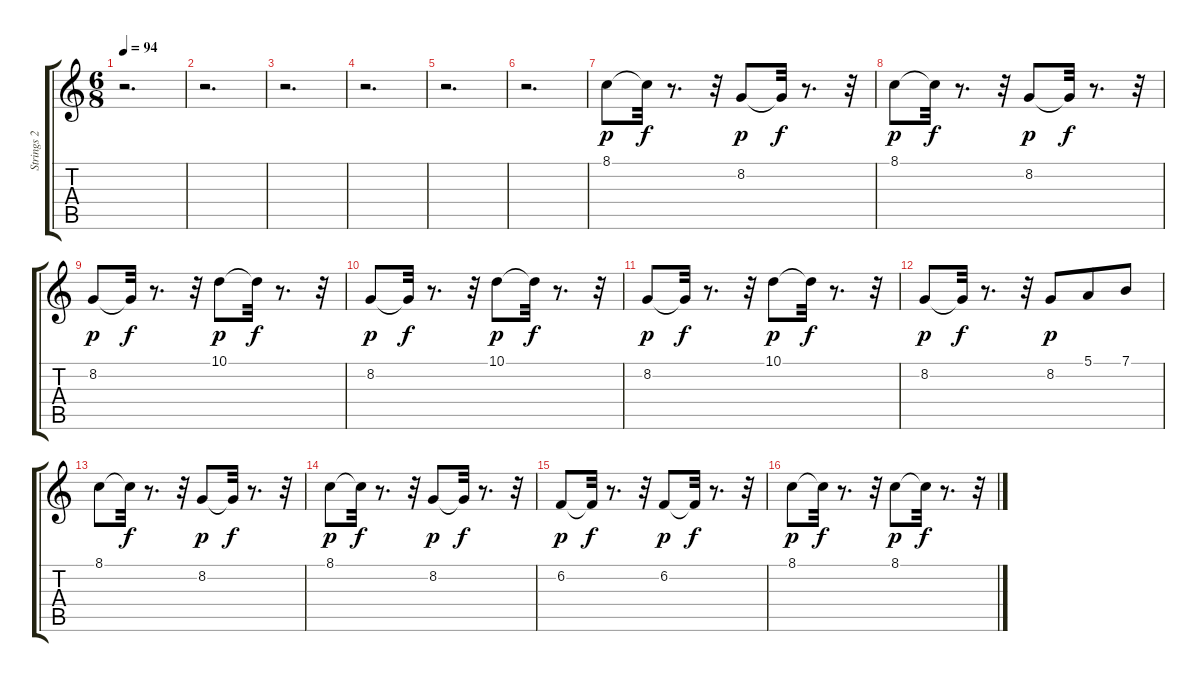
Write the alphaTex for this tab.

\track ("Strings 2" "Strings 2") {instrument stringensemble1}
\staff {score tabs}
\tuning (E4 B3 G3 D3 A2 E2) {hide}
\ts (6 8)
\tempo 94
\clef g2
\ks c
r.2{d dy p} |
r.2{d} |
r.2{d} |
r.2{d} |
r.2{d} |
r.2{d} |
8.1.8 8.1{t}.32{dy f} r.8{d} r.32 8.2.8{dy p} 8.2{t}.32{dy f} r.8{d} r.32 |
8.1.8{dy p} 8.1{t}.32{dy f} r.8{d} r.32 8.2.8{dy p} 8.2{t}.32{dy f} r.8{d} r.32 |
8.2.8{dy p} 8.2{t}.32{dy f} r.8{d} r.32 10.1.8{dy p} 10.1{t}.32{dy f} r.8{d} r.32 |
8.2.8{dy p} 8.2{t}.32{dy f} r.8{d} r.32 10.1.8{dy p} 10.1{t}.32{dy f} r.8{d} r.32 |
8.2.8{dy p} 8.2{t}.32{dy f} r.8{d} r.32 10.1.8{dy p} 10.1{t}.32{dy f} r.8{d} r.32 |
8.2.8{dy p} 8.2{t}.32{dy f} r.8{d} r.32 8.2.8{dy p} 5.1.8 7.1.8 |
8.1.8 8.1{t}.32{dy f} r.8{d} r.32 8.2.8{dy p} 8.2{t}.32{dy f} r.8{d} r.32 |
8.1.8{dy p} 8.1{t}.32{dy f} r.8{d} r.32 8.2.8{dy p} 8.2{t}.32{dy f} r.8{d} r.32 |
6.2.8{dy p} 6.2{t}.32{dy f} r.8{d} r.32 6.2.8{dy p} 6.2{t}.32{dy f} r.8{d} r.32 |
8.1.8{dy p} 8.1{t}.32{dy f} r.8{d} r.32 8.1.8{dy p} 8.1{t}.32{dy f} r.8{d} r.32
